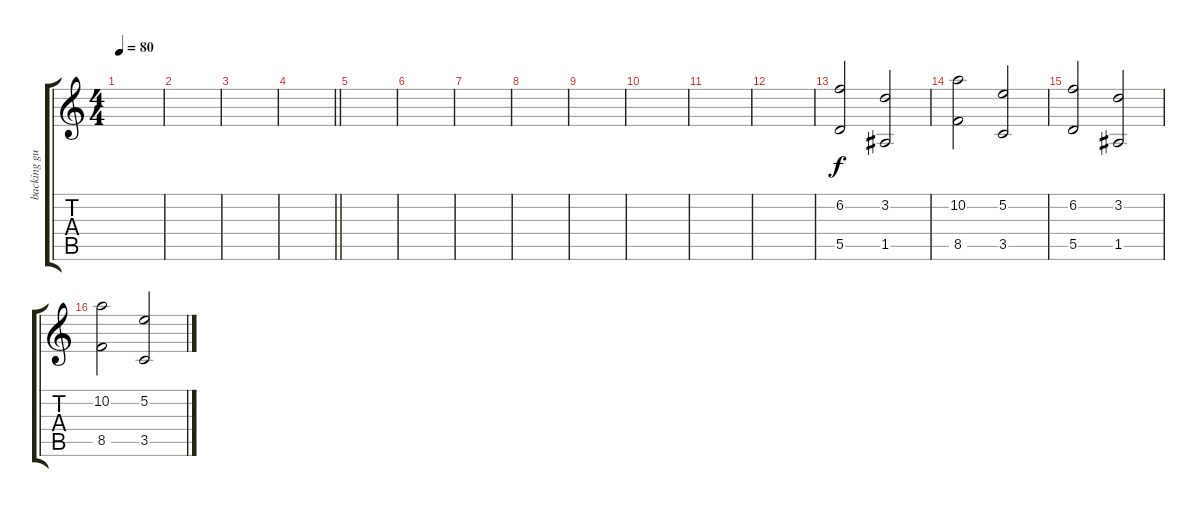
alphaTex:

\track ("backing guitar2" "backing gu") {instrument overdrivenguitar}
\staff {score tabs}
\tuning (E4 B3 G3 D3 A2 E2) {hide}
\ts (4 4)
\tempo 80
\clef g2
\ks c
|
|
|
\barLineRight lightlight
|
\section ("" "")
|
|
|
|
|
|
|
|
(6.2 5.5).2 (3.2 1.5).2 |
(10.2 8.5).2 (5.2 3.5).2 |
(6.2 5.5).2 (3.2 1.5).2 |
(10.2 8.5).2 (5.2 3.5).2
